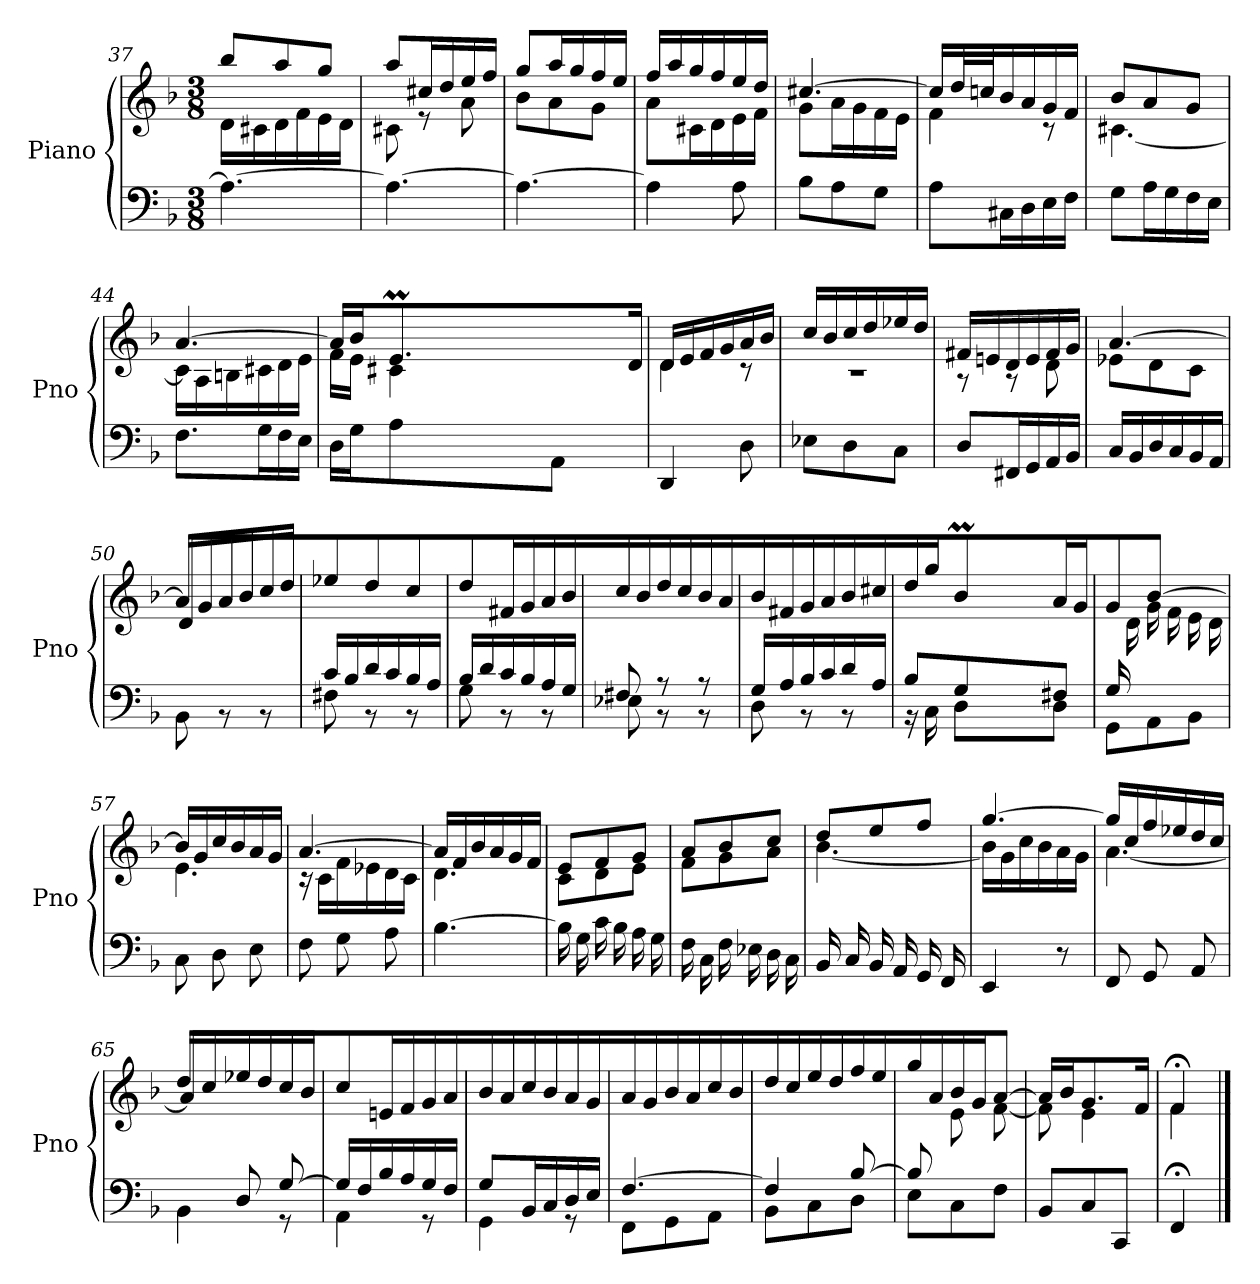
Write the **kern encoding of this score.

**kern	**kern
*part1	*part1
*staff2	*staff1
*I"Piano	*
*I'Pno	*
*clefF4	*clefG2
*k[b-]	*k[b-]
*F:	*F:
*M3/8	*M3/8
=37	=37
*	*^
4.A\_	8bb-/L	16d\LL
.	.	16c#X\
.	8aa/	16d\
.	.	16f\
.	8gg/J	16e\
.	.	16d\JJ
!!LO:PB:g=z	!!
=38	=38	=38
4.A\_	8aa/L	8c#X\
.	16cc#X/L	8re
.	16dd/	.
.	16ee/	8a\
.	16ff/JJ	.
=39	=39	=39
4.A\_	8gg/L	8b-\L
.	16aa/L	8a\
.	16gg/	.
.	16ff/	8g\J
.	16ee/JJ	.
=40	=40	=40
4A\]	16ff/LL	8a\L
.	16aa/	.
.	16gg/	16c#X\L
.	16ff/	16d\
8A\	16ee/	16e\
.	16dd/JJ	16f\JJ
=41	=41	=41
8B-\L	[4.cc#X/	8g\L
8A\	.	16a\L
.	.	16g\
8G\J	.	16f\
.	.	16e\JJ
=42	=42	=42
8A\L	16cc#/LL]	4f\
.	32dd/L	.
.	32ccn/J	.
16C#X\L	16b-/	.
16D\	16a/	.
16E\	16g/	8rc
16F\JJ	16f/JJ	.
=43	=43	=43
8G\L	8b-/L	[4.c#X\
16A\L	8a/	.
16G\	.	.
16F\	8g/J	.
16E\JJ	.	.
=44	=44	=44
8.F\L	[4.a/	16c#\LL]
.	.	16A\
.	.	16Bn\
16G\L	.	16c#X\
16F\	.	16d\
16E\JJ	.	16e\JJ
!!LO:LB:g=z
=45	=45	=45
*	*	*^
16D\LL	16a/LL]	16f\LL	8ryy
16G\J	16b-/J	16e\JJ	.
8A\	8.em/	4c#X\	64fyy
.	.	.	64eyy
.	.	.	64fyy
.	.	.	64eyy
.	.	.	64fyy
.	.	.	64eyy
.	.	.	64fyy
.	.	.	64eyy
8AA\J	.	.	64fyy
.	.	.	64eyy
.	.	.	64fyy
.	.	.	64eyy
.	16d/Jk	.	16ryy
*	*	*v	*v
=46	=46	=46
4DD/	16d/LL	4d\
.	16e/	.
.	16f/	.
.	16g/	.
8D\	16a/	8rc
.	16b-/JJ	.
=47	=47	=47
8E-X\L	4.rc	16cc/LL
.	.	16b-/
8D\	.	16cc/
.	.	16dd/
8C\J	.	16ee-X/
.	.	16dd/JJ
=48	=48	=48
8D/L	16f#X/LL	8rA
.	16en/	.
16FF#X/L	16d/	8rA
16GG/	16e/	.
16AA/	16f#/	8d\
16BB-/JJ	16g/JJ	.
=49	=49	=49
16C/LL	[4.a/	8e-X\L
16BB-/	.	.
16D/	.	8d\
16C/	.	.
16BB-/	.	8c\J
16AA/JJ	.	.
=50	=50	=50
*^	*	*
8ryy	8BB-\	16a/LL]	8d\L
.	.	16g/	.
16F#X/L	8rBB	16a/	4ryy
16G/	.	16b-/	.
16A/	8rBB	16cc/	.
16B-/JJ	.	16dd/JJ	.
*	*	*v	*v
=51	=51	=51
16c/LL	8F#X\	8ee-X/L
16B-/	.	.
16d/	8r	8dd/
16c/	.	.
16B-/	8r	8cc/J
16A/JJ	.	.
!!LO:LB:g=z
=52	=52	=52
16B-/LL	8G\	8dd/L
16d/	.	.
16c/	8rBB	16f#X/L
16B-/	.	16g/
16A/	8rBB	16a/
16G/JJ	.	16b-/JJ
=53	=53	=53
8F#X/	8E-X\	16cc/LL
.	.	16b-/
8rA	8rBB	16dd/
.	.	16cc/
8rA	8rBB	16b-/
.	.	16a/JJ
=54	=54	=54
16G/LL	8D\	16b-/LL
16A/	.	16f#X/
16B-/	8rBB	16g/
16c/	.	16a/
16d/	8rBB	16b-/
16A/JJ	.	16cc#X/JJ
=55	=55	=55
*	*	*^
8B-/L	16r	16dd\LL	8ryy
.	16C\	16gg\J	.
8G/	8D\L	8b-M\	64ccyy
.	.	.	64b-yy
.	.	.	64ccyy
.	.	.	[64b-yy
.	.	.	16b-yy]
8F#X/J	8D\J	16a\L	8ryy
.	.	16g\JJ	.
=56	=56	=56	=56
16G/LL	8GG\L	8g/	16ryy
4ryy	.	.	16d\
.	8AA\	[4b-/	16g\
.	.	.	16f\
.	8BB-\J	.	16e\
16ryy	.	.	16d\JJ
*v	*v	*	*
=57	=57	=57
8C\L	16b-/LL]	4.e\
.	16g/	.
8D\	16cc/	.
.	16b-/	.
8E\J	16a/	.
.	16g/JJ	.
=58	=58	=58
8F\L	[4.a/	16rc
.	.	16c\LL
8G\	.	16f\
.	.	16e-X\
8A\J	.	16d\
.	.	16c\JJ
!!LO:LB:g=z	!!
=59	=59	=59
[4.B-\	16a/LL]	4.d\
.	16f/	.
.	16b-/	.
.	16a/	.
.	16g/	.
.	16f/JJ	.
=60	=60	=60
16B-\LL]	8e/L	8c\L
16G\	.	.
16c\	8f/	8d\
16B-\	.	.
16A\	8g/J	8e\J
16G\JJ	.	.
=61	=61	=61
16F\LL	8a/L	8f\L
16C\	.	.
16F\	8b-/	8g\
16E-X\	.	.
16D\	8cc/J	8a\J
16C\JJ	.	.
=62	=62	=62
16BB-/LL	8dd/L	[4.b-\
16C/	.	.
16BB-/	8ee/	.
16AA/	.	.
16GG/	8ff/J	.
16FF/JJ	.	.
=63	=63	=63
4EE/	[4.gg/	16b-\LL]
.	.	16g\
.	.	16cc\
.	.	16b-\
8r	.	16a\
.	.	16g\JJ
=64	=64	=64
8FF/L	16gg/LL]	[4.a\
.	16cc/	.
8GG/	16ff/	.
.	16ee-X/	.
8AA/J	16dd/	.
.	16cc/JJ	.
=65	=65	=65
*^	*	*
8ryy	4BB-\	16dd/LL	8a\L]
.	.	16cc/	.
8D/	.	16ee-X/	4ryy
.	.	16dd/	.
[8G/J	8rGG	16cc/	.
.	.	16b-/JJ	.
*	*	*v	*v
!!LO:LB:g=z
=66	=66	=66
16G/LL]	4AA\	8cc/L
16F/	.	.
16B-/	.	16en/L
16A/	.	16f/
16G/	8rGG	16g/
16F/JJ	.	16a/JJ
=67	=67	=67
8G/L	4GG\	16b-/LL
.	.	16a/
16BB-/L	.	16cc/
16C/	.	16b-/
16D/	8rGG	16a/
16E/JJ	.	16g/JJ
=68	=68	=68
[4.F/	8FF\L	16a/LL
.	.	16g/
.	8GG\	16b-/
.	.	16a/
.	8AA\J	16cc/
.	.	16b-/JJ
=69	=69	=69
4F/]	8BB-\L	16dd/LL
.	.	16cc/
.	8C\	16ee/
.	.	16dd/
[8B-/	8D\J	16ff/
.	.	16ee/JJ
=70	=70	=70
*	*	*^
8B-/L]	8E\L	16gg/LL	8ryy
.	.	16a/	.
4ryy	8C\	16b-/	8e\
.	.	16g/J	.
.	8F\J	[8a/J	[8f\J
*v	*v	*	*
=71	=71	=71
8BB-/L	16a/LL]	8f\]
.	16b-/J	.
8C/	8.g/	4e\
8CC/J	.	.
.	16f/Jk	.
=72	=72	=72
4FF;/	4f;</	4f\
*	*v	*v
==	==
*-	*-
